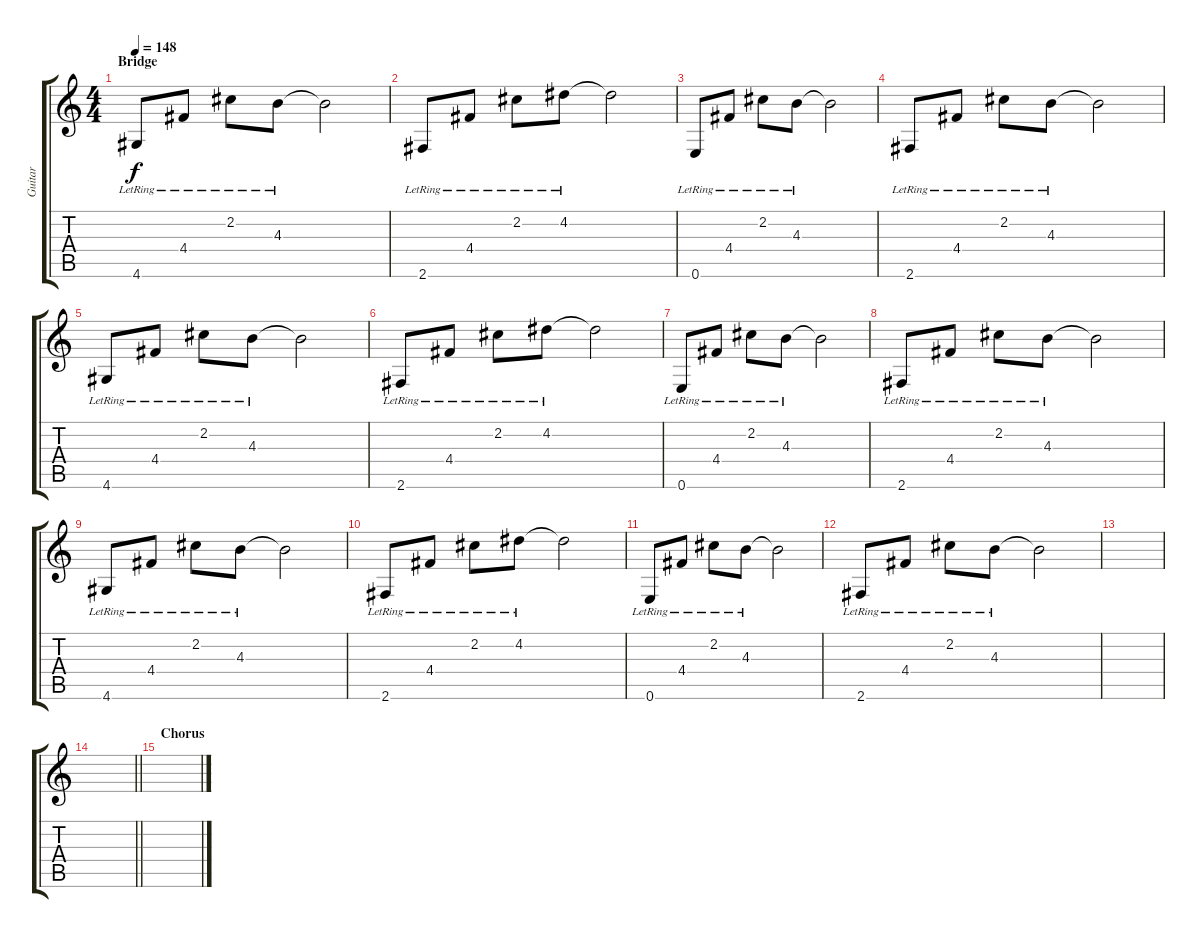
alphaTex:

\track ("Guitar" "Guitar") {instrument electricguitarclean}
\staff {score tabs}
\tuning (E4 B3 G3 D3 A2 E2) {hide}
\ts (4 4)
\section ("" "Bridge")
\tempo 148
\clef g2
\ks c
4.6{lr}.8{dy f} 4.4{lr}.8 2.2{lr}.8 4.3{lr}.8 4.3{t}.2 |
2.6{lr}.8 4.4{lr}.8 2.2{lr}.8 4.2{lr}.8 4.2{t}.2 |
0.6{lr}.8 4.4{lr}.8 2.2{lr}.8 4.3{lr}.8 4.3{t}.2 |
2.6{lr}.8 4.4{lr}.8 2.2{lr}.8 4.3{lr}.8 4.3{t}.2 |
4.6{lr}.8 4.4{lr}.8 2.2{lr}.8 4.3{lr}.8 4.3{t}.2 |
2.6{lr}.8 4.4{lr}.8 2.2{lr}.8 4.2{lr}.8 4.2{t}.2 |
0.6{lr}.8 4.4{lr}.8 2.2{lr}.8 4.3{lr}.8 4.3{t}.2 |
2.6{lr}.8 4.4{lr}.8 2.2{lr}.8 4.3{lr}.8 4.3{t}.2 |
4.6{lr}.8 4.4{lr}.8 2.2{lr}.8 4.3{lr}.8 4.3{t}.2 |
2.6{lr}.8 4.4{lr}.8 2.2{lr}.8 4.2{lr}.8 4.2{t}.2 |
0.6{lr}.8 4.4{lr}.8 2.2{lr}.8 4.3{lr}.8 4.3{t}.2 |
2.6{lr}.8 4.4{lr}.8 2.2{lr}.8 4.3{lr}.8 4.3{t}.2 |
|
\barLineRight lightlight
|
\section ("" "Chorus")
